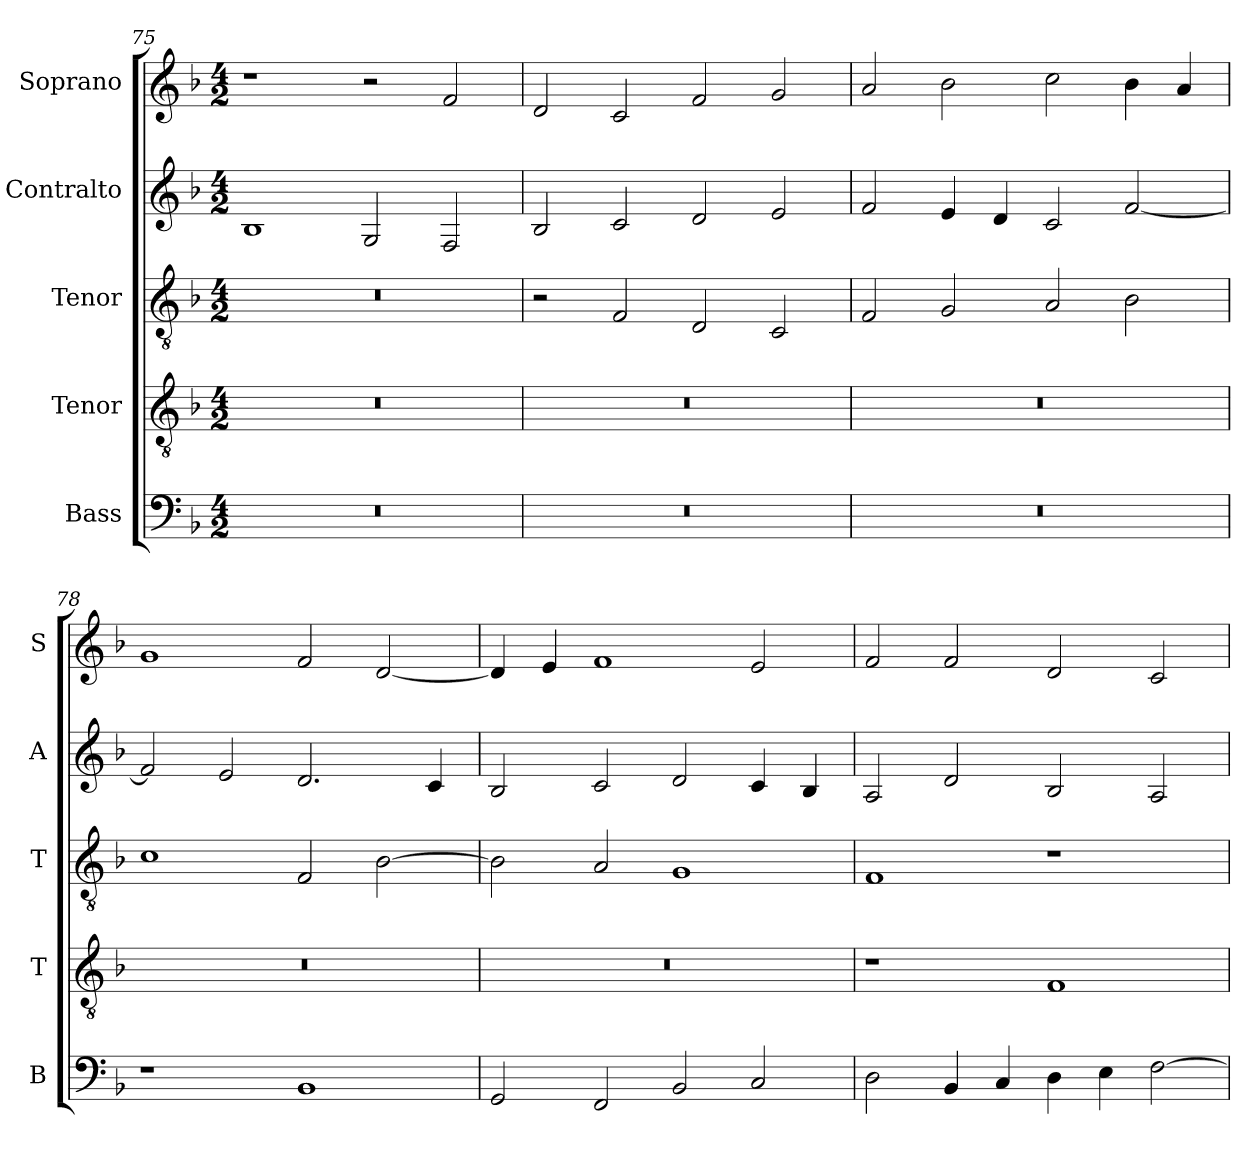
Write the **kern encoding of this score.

**kern	**kern	**kern	**kern	**kern
*part5	*part4	*part3	*part2	*part1
*staff5	*staff4	*staff3	*staff2	*staff1
*I"Bass	*I"Tenor	*I"Tenor	*I"Contralto	*I"Soprano
*I'B	*I'T	*I'T	*I'A	*I'S
*clefF4	*clefGv2	*clefGv2	*clefG2	*clefG2
*k[b-]	*k[b-]	*k[b-]	*k[b-]	*k[b-]
*F:ion	*F:ion	*F:ion	*F:ion	*F:ion
*M4/2	*M4/2	*M4/2	*M4/2	*M4/2
=75	=75	=75	=75	=75
0r	0r	0r	1B-	1r
.	.	.	2G	2r
.	.	.	2F	2f
=76	=76	=76	=76	=76
0r	0r	2r	2B-	2d
.	.	2F	2c	2c
.	.	2D	2d	2f
.	.	2C	2e	2g
=77	=77	=77	=77	=77
0r	0r	2F	2f	2a
.	.	2G	4e	2b-
.	.	.	4d	.
.	.	2A	2c	2cc
.	.	2B-	[2f	4b-
.	.	.	.	4a
=78	=78	=78	=78	=78
1r	0r	1c	2f]	1g
.	.	.	2e	.
1BB-	.	2F	2.d	2f
.	.	[2B-	.	[2d
.	.	.	4c	.
=79	=79	=79	=79	=79
2GG	0r	2B-]	2B-	4d]
.	.	.	.	4e
2FF	.	2A	2c	1f
2BB-	.	1G	2d	.
2C	.	.	4c	2e
.	.	.	4B-	.
=80	=80	=80	=80	=80
2D	1r	1F	2A	2f
4BB-	.	.	2d	2f
4C	.	.	.	.
4D	1F	1r	2B-	2d
4E	.	.	.	.
[2F	.	.	2A	2c
=	=	=	=	=
*-	*-	*-	*-	*-
